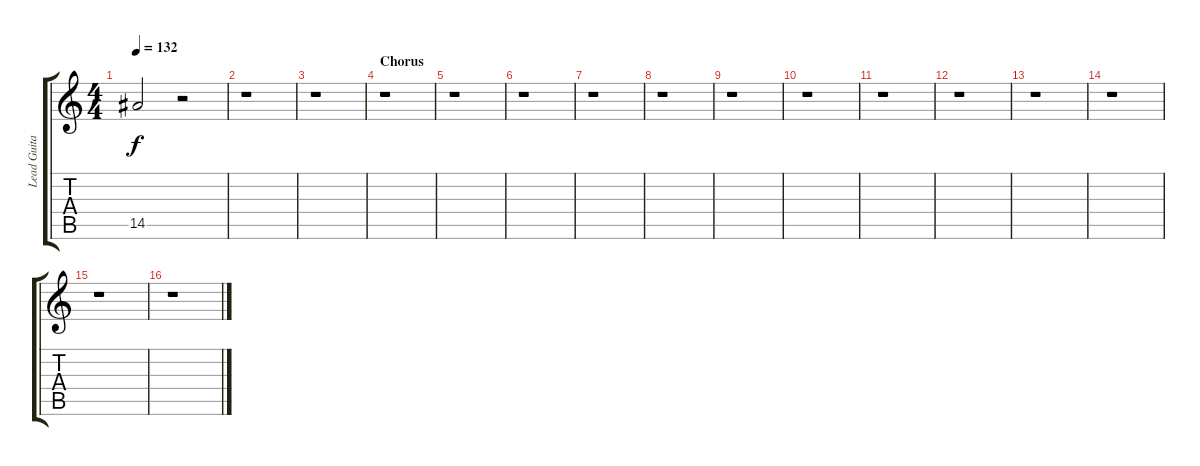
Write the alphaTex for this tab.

\track ("Lead Guitar" "Lead Guita") {instrument distortionguitar}
\staff {score tabs}
\tuning (Eb4 Bb3 Gb3 Db3 Ab2 Eb2) {hide}
\ts (4 4)
\tempo 132
\clef g2
\ks c
14.5.2{dy f} r.2 |
r.1 |
r.1 |
\section ("" "Chorus")
r.1 |
r.1 |
r.1 |
r.1 |
r.1 |
r.1 |
r.1 |
r.1 |
r.1 |
r.1 |
r.1 |
r.1 |
r.1
